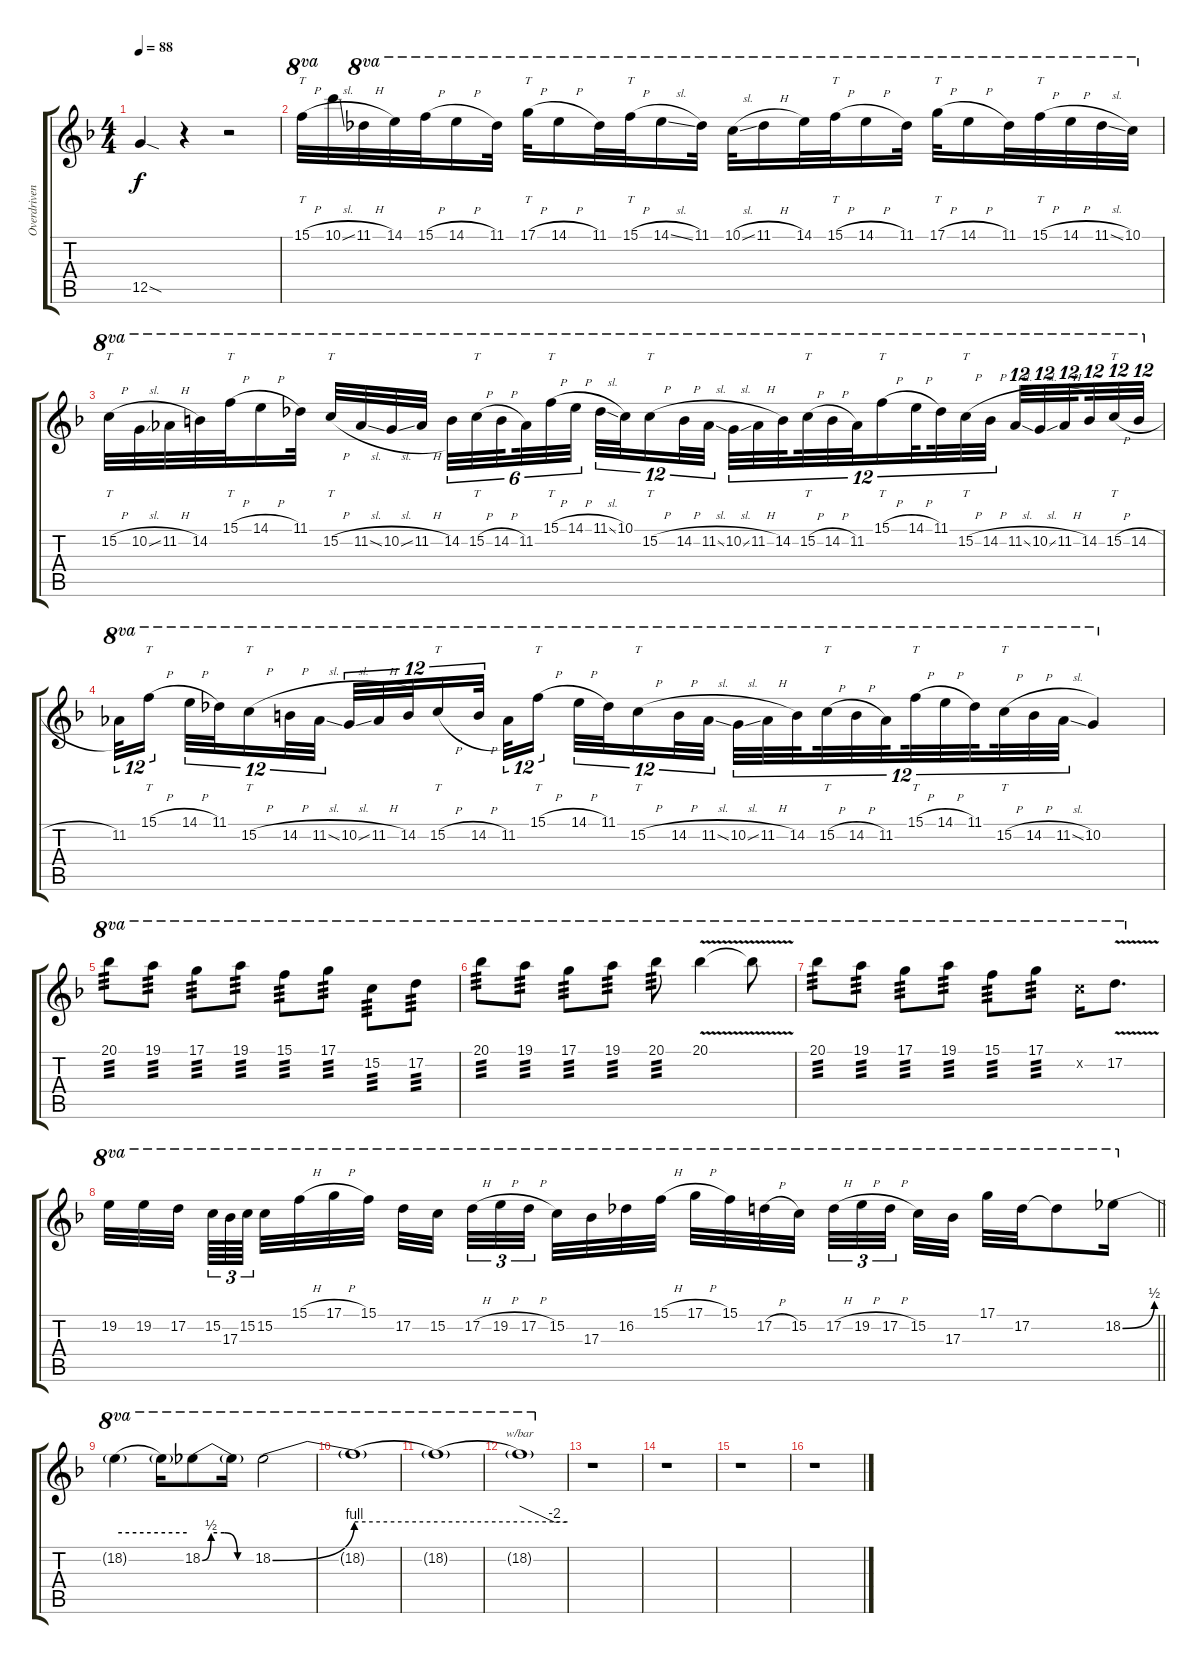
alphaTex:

\track ("Overdriven" "Overdriven") {instrument overdrivenguitar}
\staff {score tabs}
\tuning (D4 A3 F3 C3 G2 C2) {hide}
\ts (4 4)
\tempo 88
\clef g2
\ks f
12.5{sod t}.4{dy f} r.4 r.2 |
15.1{h}.32{tt ot 8va} 10.1{sl}.32 11.1{h}.32{ot 8va} 14.1.32{ot 8va} 15.1{h}.32{ot 8va} 14.1{h}.16{ot 8va} 11.1.32{ot 8va} 17.1{h}.32{tt ot 8va} 14.1{h}.16{ot 8va} 11.1.32{ot 8va} 15.1{h}.32{tt ot 8va} 14.1{sl}.16{ot 8va} 11.1.32{ot 8va} 10.1{sl}.32{ot 8va} 11.1{h}.16{ot 8va} 14.1.32{ot 8va} 15.1{h}.32{tt ot 8va} 14.1{h}.16{ot 8va} 11.1.32{ot 8va} 17.1{h}.32{tt ot 8va} 14.1{h}.16{ot 8va} 11.1.32{ot 8va} 15.1{h}.32{tt ot 8va} 14.1{h}.32{ot 8va} 11.1{sl}.32{ot 8va} 10.1.32{ot 8va} |
15.2{h}.32{tt ot 8va} 10.2{sl}.32{ot 8va} 11.2{h}.32{ot 8va} 14.2.32{ot 8va} 15.1{h}.32{tt ot 8va} 14.1{h}.16{ot 8va} 11.1.32{ot 8va} 15.2{h}.32{tt ot 8va} 11.2{sl}.32{ot 8va} 10.2{sl}.32{ot 8va} 11.2{h}.32{ot 8va beam splitsecondary} 14.2.32{tu (6 4) ot 8va} 15.2{h}.32{tt tu (6 4) ot 8va} 14.2{h}.32{tu (6 4) ot 8va beam splitsecondary} 11.2.32{tu (6 4) ot 8va} 15.1{h}.32{tt tu (6 4) ot 8va} 14.1{h}.32{tu (6 4) ot 8va} 11.1{sl}.32{tu (12 8) ot 8va} 10.1.32{tu (12 8) ot 8va} 15.2{h}.16{tt tu (12 8) ot 8va} 14.2{h}.32{tu (12 8) ot 8va} 11.2{sl}.32{tu (12 8) ot 8va beam splitsecondary} 10.2{sl}.32{tu (12 8) ot 8va} 11.2{h}.32{tu (12 8) ot 8va} 14.2.32{tu (12 8) ot 8va beam splitsecondary} 15.2{h}.32{tt tu (12 8) ot 8va} 14.2{h}.32{tu (12 8) ot 8va} 11.2.32{tu (12 8) ot 8va} 15.1{h}.16{tt tu (12 8) ot 8va} 14.1{h}.32{tu (12 8) ot 8va beam splitsecondary} 11.1.32{tu (12 8) ot 8va} 15.2{h}.32{tt tu (12 8) ot 8va} 14.2{h}.32{tu (12 8) ot 8va beam splitsecondary} 11.2{sl}.32{tu (12 8) ot 8va} 10.2{sl}.32{tu (12 8) ot 8va} 11.2{h}.32{tu (12 8) ot 8va beam splitsecondary} 14.2.32{tu (12 8) ot 8va} 15.2{h}.32{tt tu (12 8) ot 8va} 14.2{h}.32{tu (12 8) ot 8va} |
11.2.32{tu (12 8) ot 8va} 15.1{h}.16{tt tu (12 8) ot 8va beam splitsecondary} 14.1{h}.32{tu (12 8) ot 8va} 11.1.32{tu (12 8) ot 8va} 15.2{h}.16{tt tu (12 8) ot 8va} 14.2{h}.32{tu (12 8) ot 8va} 11.2{sl}.32{tu (12 8) ot 8va beam splitsecondary} 10.2{sl}.32{tu (12 8) ot 8va} 11.2{h}.32{tu (12 8) ot 8va} 14.2.32{tu (12 8) ot 8va} 15.2{h}.16{tt tu (12 8) ot 8va} 14.2{h}.32{tu (12 8) ot 8va beam splitsecondary} 11.2.32{tu (12 8) ot 8va} 15.1{h}.16{tt tu (12 8) ot 8va beam splitsecondary} 14.1{h}.32{tu (12 8) ot 8va} 11.1.32{tu (12 8) ot 8va} 15.2{h}.16{tt tu (12 8) ot 8va} 14.2{h}.32{tu (12 8) ot 8va} 11.2{sl}.32{tu (12 8) ot 8va} 10.2{sl}.32{tu (12 8) ot 8va} 11.2{h}.32{tu (12 8) ot 8va} 14.2.32{tu (12 8) ot 8va beam splitsecondary} 15.2{h}.32{tt tu (12 8) ot 8va} 14.2{h}.32{tu (12 8) ot 8va} 11.2.32{tu (12 8) ot 8va beam splitsecondary} 15.1{h}.32{tt tu (12 8) ot 8va} 14.1{h}.32{tu (12 8) ot 8va} 11.1.32{tu (12 8) ot 8va beam splitsecondary} 15.2{h}.32{tt tu (12 8) ot 8va} 14.2{h}.32{tu (12 8) ot 8va} 11.2{sl}.32{tu (12 8) ot 8va} 10.2.4{ot 8va} |
20.1.8{ot 8va tp 3} 19.1.8{ot 8va tp 3} 17.1.8{ot 8va tp 3} 19.1.8{ot 8va tp 3} 15.1.8{ot 8va tp 3} 17.1.8{ot 8va tp 3} 15.2.8{ot 8va tp 3} 17.2.8{ot 8va tp 3} |
20.1.8{ot 8va tp 3} 19.1.8{ot 8va tp 3} 17.1.8{ot 8va tp 3} 19.1.8{ot 8va tp 3} 20.1.8{ot 8va tp 3} 20.1{v}.4{ot 8va} 20.1{v t}.8{ot 8va} |
20.1.8{ot 8va tp 3} 19.1.8{ot 8va tp 3} 17.1.8{ot 8va tp 3} 19.1.8{ot 8va tp 3} 15.1.8{ot 8va tp 3} 17.1.8{ot 8va tp 3} 15.2{x}.16{ot 8va} 17.2{v}.8{d ot 8va} |
\barLineRight lightlight
19.2.32{ot 8va} 19.2.32{ot 8va} 17.2.32{ot 8va beam splitsecondary} 15.2.64{tu (3 2) ot 8va} 17.3.64{tu (3 2) ot 8va} 15.2.64{tu (3 2) ot 8va beam splitsecondary} 15.2.32{ot 8va} 15.1{h}.32{ot 8va} 17.1{h}.32{ot 8va} 15.1.32{ot 8va} 17.2.32{ot 8va} 15.2.32{ot 8va beam splitsecondary} 17.2{h}.32{tu (3 2) ot 8va} 19.2{h}.32{tu (3 2) ot 8va} 17.2{h}.32{tu (3 2) ot 8va beam splitsecondary} 15.2.32{ot 8va} 17.3.32{ot 8va} 16.2.32{ot 8va} 15.1{h}.32{ot 8va} 17.1{h}.32{ot 8va} 15.1.32{ot 8va} 17.2{h}.32{ot 8va} 15.2.32{ot 8va beam splitsecondary} 17.2{h}.32{tu (3 2) ot 8va} 19.2{h}.32{tu (3 2) ot 8va} 17.2{h}.32{tu (3 2) ot 8va beam splitsecondary} 15.2.32{ot 8va} 17.3.32{ot 8va} 17.1.32{ot 8va} 17.2.32{ot 8va} 17.2{t}.8{ot 8va} 18.2{be (bend 0 0 60 2)}.16{ot 8va} |
\section ("" " ")
18.2{be (hold 0 2 60 2) t}.4{ot 8va} 18.2{t}.16{ot 8va} 18.2{be (custom 0 0 10 2 25 2 40 0 60 0)}.8{ot 8va} 18.2{t}.16{ot 8va} 18.2{be (bend 0 0 60 4)}.2{ot 8va} |
18.2{be (hold 0 4 60 4) t}.1{ot 8va} |
18.2{be (hold 0 4 60 4) t}.1{ot 8va} |
18.2{t}.1{tbe (custom default 0 0 45 -8 60 -8) ot 8va} |
r.1 |
r.1 |
r.1 |
r.1
